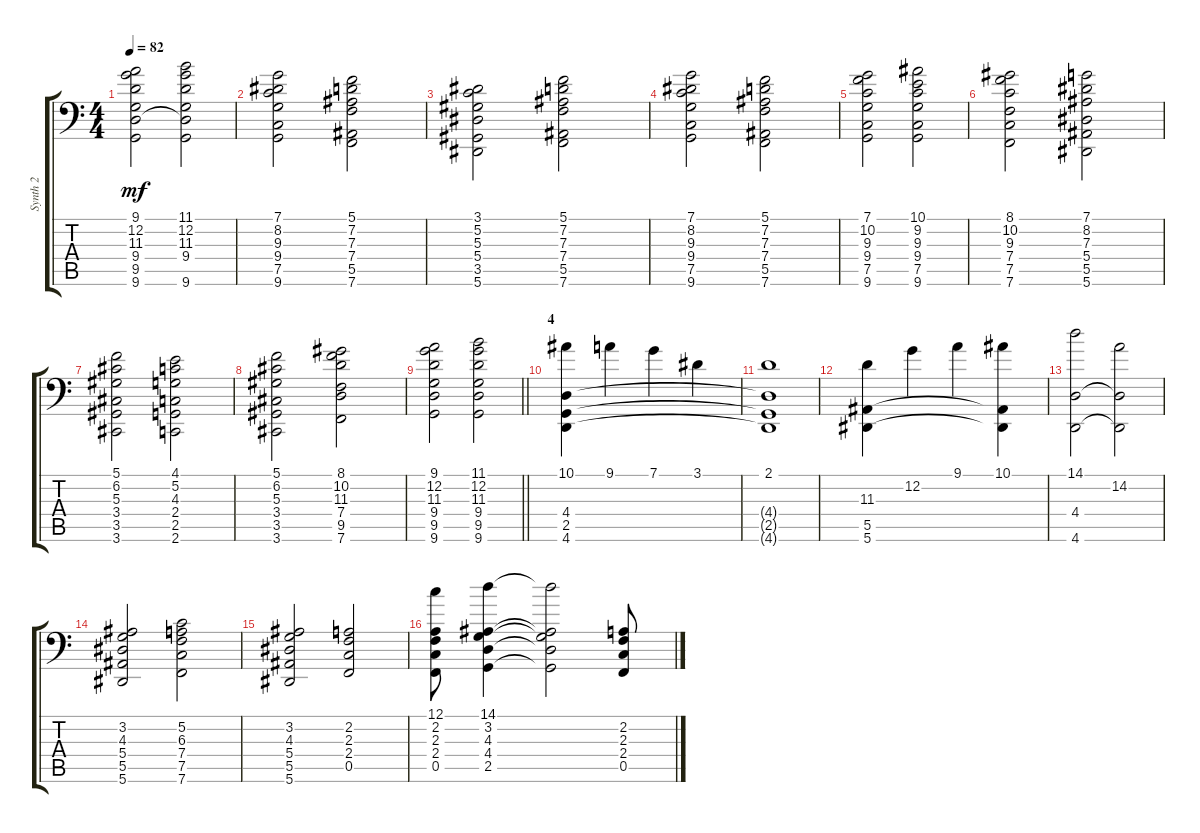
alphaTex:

\track ("Synth 2" "Synth 2") {instrument stringensemble2}
\staff {score tabs}
\tuning (C4 G3 Eb3 Bb2 F2 Bb1) {hide}
\ts (4 4)
\tempo 82
\clef f4
\ks c
(9.1 12.2 11.3 9.4 9.5{t} 9.6).2{dy mf} (11.1 12.2 11.3 9.4 9.5{t} 9.6).2 |
(7.1 8.2 9.3 9.4 7.5 9.6).2 (5.1 7.2 7.3 7.4 5.5 7.6).2 |
(3.1 5.2 5.3 5.4 3.5 5.6).2 (5.1 7.2 7.3 7.4 5.5 7.6).2 |
(7.1 8.2 9.3 9.4 7.5 9.6).2 (5.1 7.2 7.3 7.4 5.5 7.6).2 |
(7.1 10.2 9.3 9.4 7.5 9.6).2 (10.1 9.2 9.3 9.4 7.5 9.6).2 |
(8.1 10.2 9.3 7.4 7.5 7.6).2 (7.1 8.2 7.3 5.4 5.5 5.6).2 |
(5.1 6.2 5.3 3.4 3.5 3.6).2 (4.1 5.2 4.3 2.4 2.5 2.6).2 |
(5.1 6.2 5.3 3.4 3.5 3.6).2 (8.1 10.2 11.3 7.4 9.5 7.6).2 |
\barLineRight lightlight
(9.1 12.2 11.3 9.4 9.5 9.6).2 (11.1 12.2 11.3 9.4 9.5 9.6).2 |
\section ("" "4")
(10.1 4.4 2.5 4.6).4 9.1.4 7.1.4 3.1.4 |
(2.1 4.4{t} 2.5{t} 4.6{t}).1 |
(11.3 5.5 5.6).4 12.2.4 9.1.4 (10.1 5.5{t} 5.6{t}).4 |
(14.1 4.4 4.6).2 (14.2 4.4{t} 4.6{t}).2 |
(3.2 4.3 5.4 5.5 5.6).2 (5.2 6.3 7.4 7.5 7.6).2 |
(3.2 4.3 5.4 5.5 5.6).2 (2.2 2.3 2.4 0.5).2 |
(12.1 2.2 2.3 2.4 0.5).8 (14.1 3.2 4.3 4.4 2.5).4 (14.1{t} 3.2{t} 4.3{t} 4.4{t} 2.5{t}).2 (2.2 2.3 2.4 0.5).8
